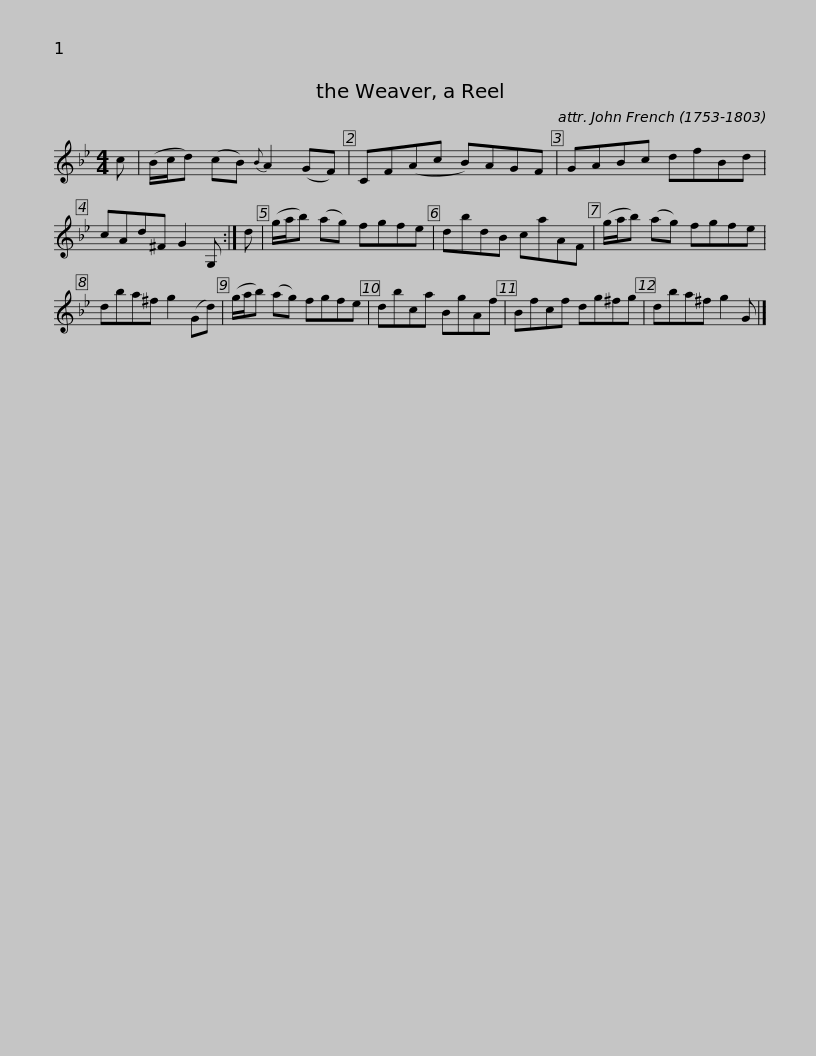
X:1
L:1/8
M:4/4
I:linebreak $
K:Gmin
V:1 treble
V:1
 c | (B/c/d) (cB){B} A2 (GF) | CF(Ac B)AGF | GABc dfBd | cAd^F G2 G, :| %5
 d |$ (g/a/b) (ag) fgfe | dbdB caAF | (g/a/b) (ag) fgfe | dba^f g2 (Gd) |$ %10
 (g/a/b) (ag) fgfe | dbca BgAf | Bfcf dg^fg | dba^f g2 G |] %14
